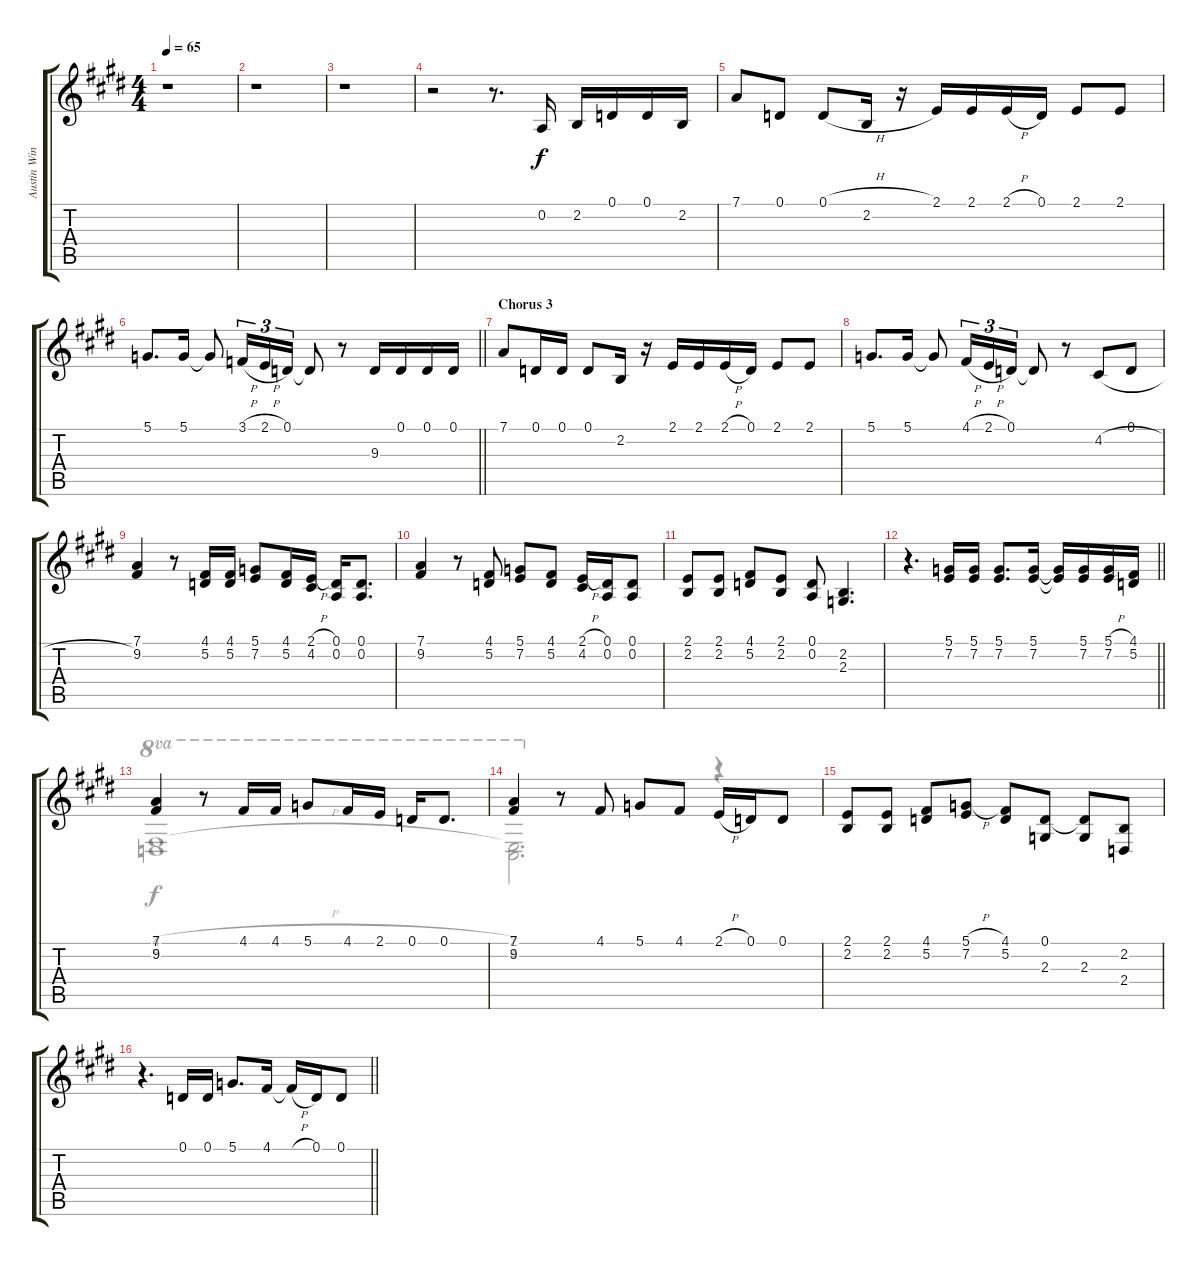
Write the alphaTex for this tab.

\track ("Austin Winkler" "Austin Win") {instrument lead6voice}
\staff {score tabs}
\tuning (D4 A3 F3 C3 G2 D2) {hide}
\voice
\ts (4 4)
\tempo 65
\clef g2
\ks e
r.1{dy mp} |
r.1 |
r.1 |
r.2 r.8{d} 0.2.16{dy f} 2.2.16 0.1.16 0.1.16 2.2.16 |
7.1.8 0.1.8 0.1{h}.8 2.2.16 r.16 2.1.16 2.1.16 2.1{h}.16 0.1.16 2.1.8 2.1.8 |
\barLineRight lightlight
5.1.8{d} 5.1.16 5.1{t}.8 3.1{h}.16{tu (3 2)} 2.1{h}.16{tu (3 2)} 0.1.16{tu (3 2)} 0.1{t}.8 r.8 9.3.16 0.1.16 0.1.16 0.1.16 |
\section ("" "Chorus 3")
7.1.8 0.1.16 0.1.16 0.1.8 2.2.16 r.16 2.1.16 2.1.16 2.1{h}.16 0.1.16 2.1.8 2.1.8 |
5.1.8{d} 5.1.16 5.1{t}.8 4.1{h}.16{tu (3 2)} 2.1{h}.16{tu (3 2)} 0.1.16{tu (3 2)} 0.1{t}.8 r.8 4.2{h}.8 0.1.8 |
(7.1 9.2).4 r.8 (4.1 5.2).16 (4.1 5.2).16 (5.1 7.2).8 (4.1 5.2).16 (2.1{h} 4.2).16 (0.1 0.2).16 (0.1 0.2).8{d} |
(7.1 9.2).4 r.8 (4.1 5.2).8 (5.1 7.2).8 (4.1 5.2).8 (2.1{h} 4.2).16 (0.1 0.2).16 (0.1 0.2).8 |
(2.1 2.2).8 (2.1 2.2).8 (4.1 5.2).8 (2.1 2.2).8 (0.1 0.2).8 (2.2 2.3).4{d} |
\barLineRight lightlight
r.4{d} (5.1 7.2).16 (5.1 7.2).16 (5.1 7.2).8{d} (5.1 7.2).16 (5.1{t} 7.2{t}).16 (5.1 7.2).16 (5.1{h} 7.2).16 (4.1 5.2).16 |
(7.1 9.2).4 r.8 4.1.16 4.1.16 5.1.8 4.1.16 2.1.16 0.1.16 0.1.8{d} |
(7.1 9.2).4 r.8 4.1.8 5.1.8 4.1.8 2.1{h}.16 0.1.16 0.1.8 |
(2.1 2.2).8 (2.1 2.2).8 (4.1 5.2).8 (5.1{h} 7.2).8 (4.1 5.2).8 (0.1 2.3).8 (0.1{t} 2.3).8 (2.2 2.4).8 |
\barLineRight lightlight
r.4{d} 0.1.16 0.1.16 5.1.8{d} 4.1.16 4.1{h t}.16 0.1.16 0.1.8
\voice
\clef g2
\ottava regular
\simile none
\ks e
|
|
|
|
|
\barLineRight lightlight
|
|
|
|
|
|
\barLineRight lightlight
|
(4.1{h} 5.2).1{ot 8va} |
(2.1 4.2).2{d ot 8va} r.4 |
|
\barLineRight lightlight
